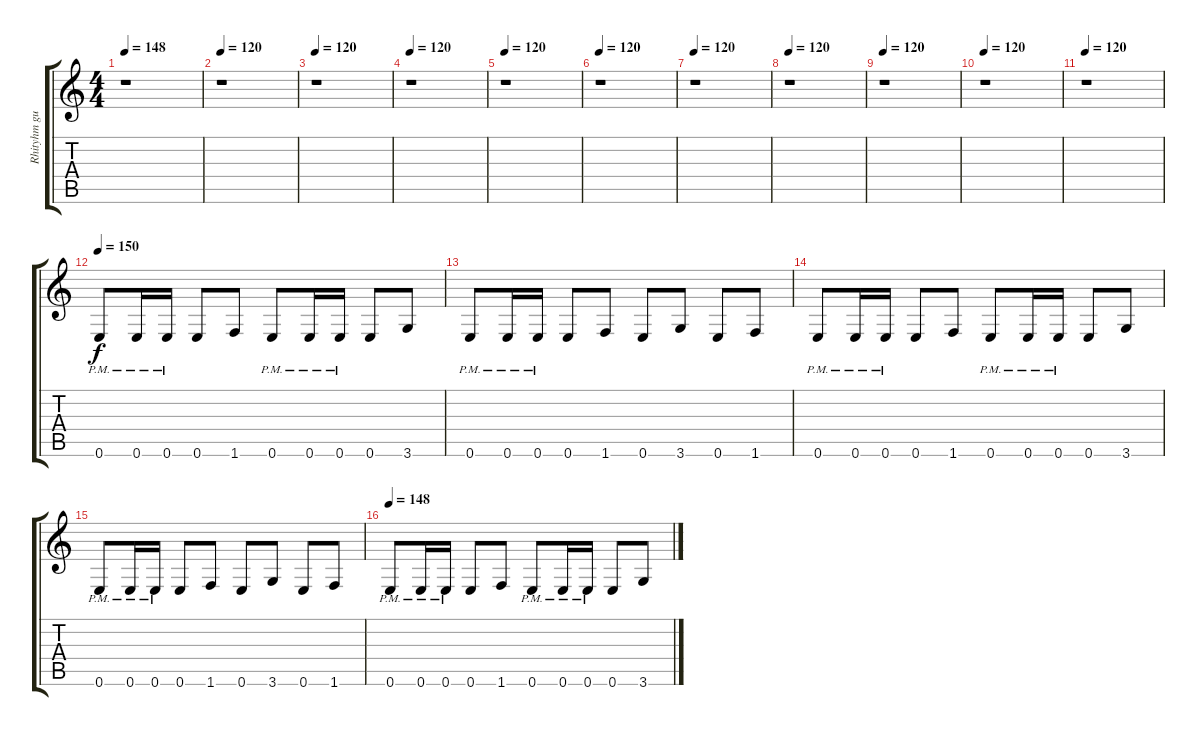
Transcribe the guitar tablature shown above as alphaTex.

\track ("Rhityhm guitar" "Rhityhm gu") {instrument overdrivenguitar}
\staff {score tabs}
\tuning (E4 B3 G3 D3 A2 E2) {hide}
\ts (4 4)
\tempo 148
\tempo 120
\tempo 148
\clef g2
\ks c
r.1{dy f instrument overdrivenguitar} |
\tempo 120
r.1 |
\tempo 120
r.1 |
\tempo 120
r.1 |
\tempo 120
r.1 |
\tempo 120
r.1 |
\tempo 120
r.1 |
\tempo 120
r.1 |
\tempo 120
r.1 |
\tempo 120
r.1 |
\tempo 120
r.1 |
\tempo 150
0.6{pm}.8 0.6{pm}.16 0.6{pm}.16 0.6.8 1.6.8 0.6{pm}.8 0.6{pm}.16 0.6{pm}.16 0.6.8 3.6.8 |
0.6{pm}.8 0.6{pm}.16 0.6{pm}.16 0.6.8 1.6.8 0.6.8 3.6.8 0.6.8 1.6.8 |
0.6{pm}.8 0.6{pm}.16 0.6{pm}.16 0.6.8 1.6.8 0.6{pm}.8 0.6{pm}.16 0.6{pm}.16 0.6.8 3.6.8 |
0.6{pm}.8 0.6{pm}.16 0.6{pm}.16 0.6.8 1.6.8 0.6.8 3.6.8 0.6.8 1.6.8 |
\tempo 148
0.6{pm}.8 0.6{pm}.16 0.6{pm}.16 0.6.8 1.6.8 0.6{pm}.8 0.6{pm}.16 0.6{pm}.16 0.6.8 3.6.8
